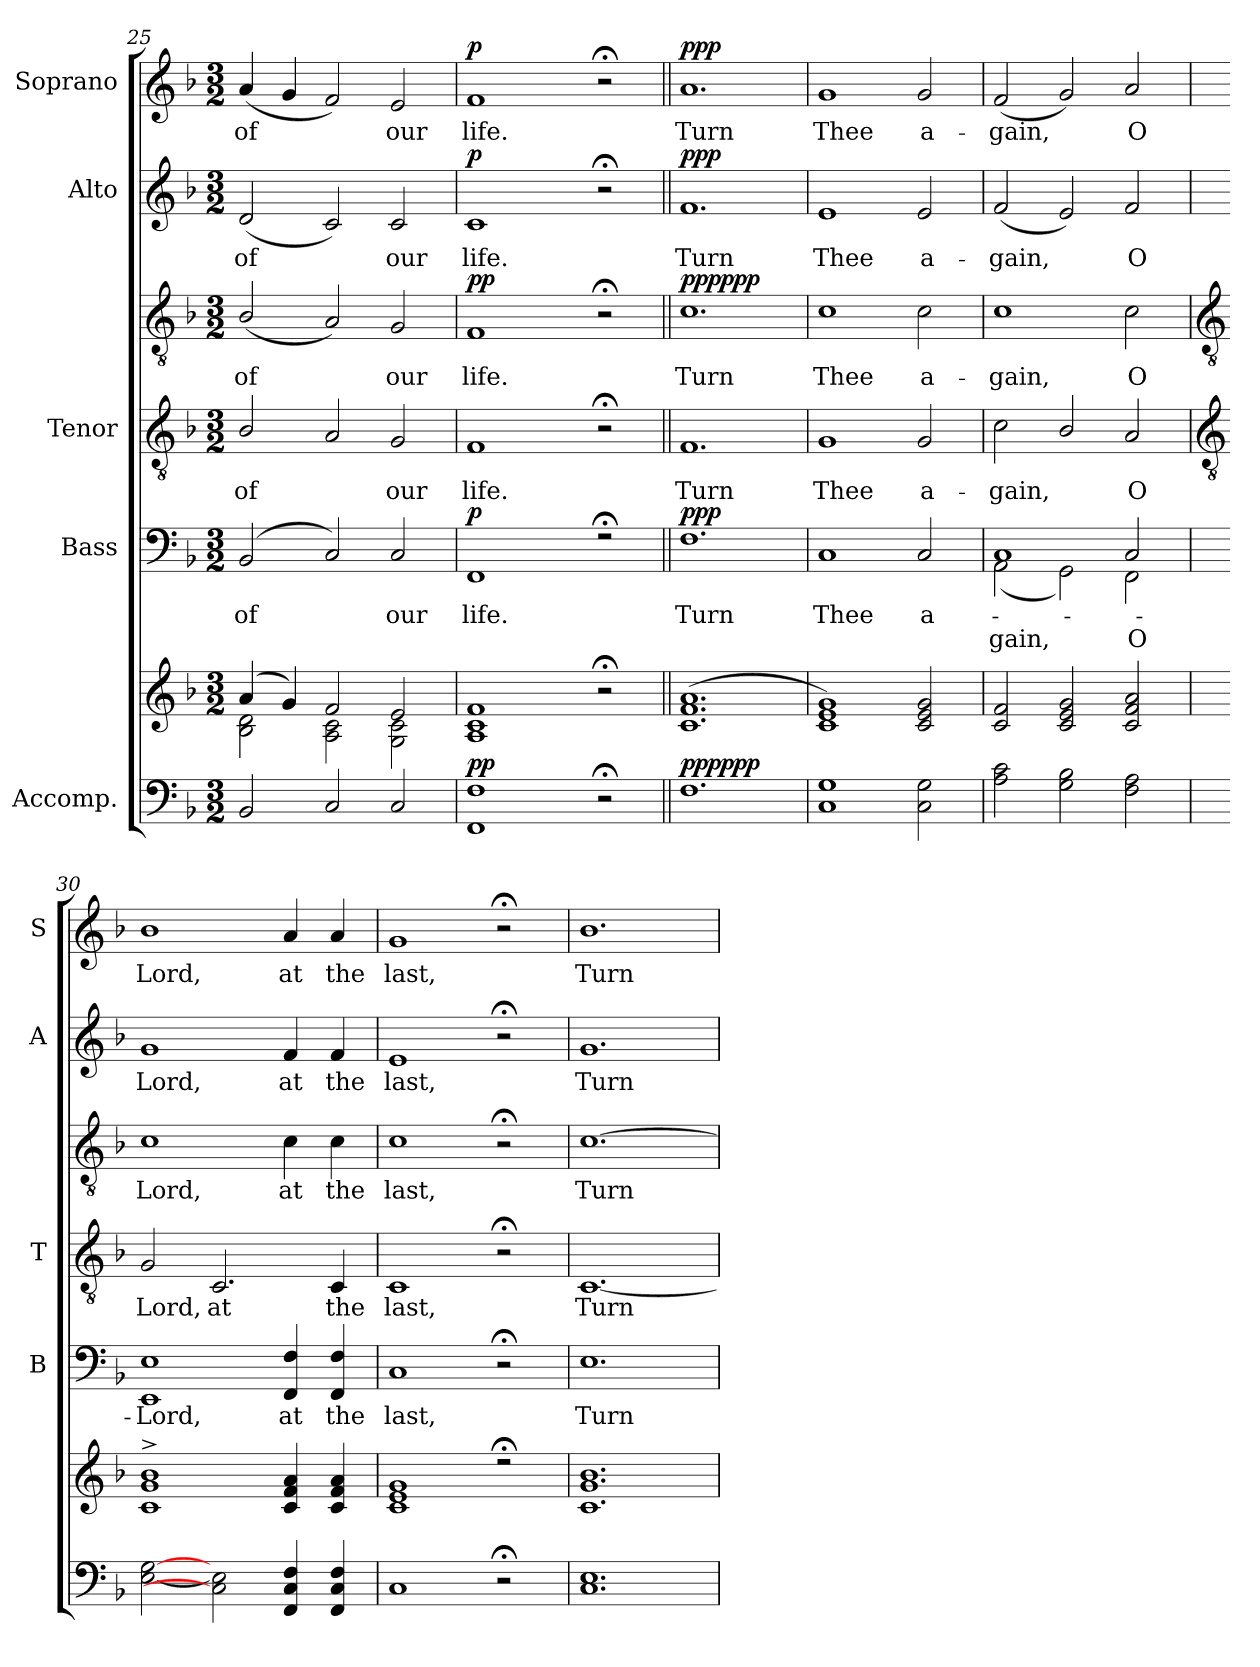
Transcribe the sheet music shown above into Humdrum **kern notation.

**kern	**kern	**dynam	**kern	**text	**text	**dynam	**kern	**text	**kern	**text	**dynam	**kern	**text	**dynam	**kern	**text	**dynam
*part5	*part5	*part5	*part4	*part4	*part4	*part4	*part3	*part3	*part3	*part3	*part3	*part2	*part2	*part2	*part1	*part1	*part1
*staff7	*staff6	*staff6/7	*staff5	*staff5	*staff5	*staff5	*staff4	*staff4	*staff3	*staff3	*staff3/4	*staff2	*staff2	*staff2	*staff1	*staff1	*staff1
*I"Accomp.	*	*	*I"Bass	*	*	*	*I"Tenor	*	*	*	*	*I"Alto	*	*	*I"Soprano	*	*
*	*	*	*I'B	*	*	*	*I'T	*	*	*	*	*I'A	*	*	*I'S	*	*
*clefF4	*clefG2	*	*clefF4	*	*	*	*clefGv2	*	*clefGv2	*	*	*clefG2	*	*	*clefG2	*	*
*k[b-]	*k[b-]	*	*k[b-]	*	*	*	*k[b-]	*	*k[b-]	*	*	*k[b-]	*	*	*k[b-]	*	*
*F:	*F:	*	*F:	*	*	*	*F:	*	*F:	*	*	*F:	*	*	*F:	*	*
*M3/2	*M3/2	*	*M3/2	*	*	*	*M3/2	*	*M3/2	*	*	*M3/2	*	*	*M3/2	*	*
=25	=25	=25	=25	=25	=25	=25	=25	=25	=25	=25	=25	=25	=25	=25	=25	=25	=25
*	*^	*	*^	*	*	*	*	*	*	*	*	*	*	*	*	*	*
!	!	!	!	!	!LO:N:vis=1	!LO:LY:b	!	!	!	!LO:LY:b	!	!LO:LY:b	!	!	!LO:LY:b	!	!	!LO:LY:b	!
2BB-	(>4a/	2B-\ 2d\	.	(<2BB-	1.ryy	of	.	.	2B-/	of	(<2B-/	of	.	(<2d	of	.	(<4a	of	.
.	4g/)	.	.	.	.	.	.	.	.	.	.	.	.	.	.	.	4g	.	.
2C	2f/	2A\ 2c\	.	2C)	.	.	.	.	2A	.	2A)	.	.	2c)	.	.	2f)	.	.
!	!	!	!	!	!	!LO:LY:b	!	!	!	!LO:LY:b	!	!LO:LY:b	!	!	!LO:LY:b	!	!	!LO:LY:b	!
2C	2e/	2G\ 2c\	.	2C	.	our	.	.	2G	our	2G	our	.	2c	our	.	2e	our	.
=26	=26	=26	=26	=26	=26	=26	=26	=26	=26	=26	=26	=26	=26	=26	=26	=26	=26	=26	=26
!	!	!	!LO:DY:a=2	!	!LO:N:vis=1	!LO:LY:b	!	!	!	!LO:LY:b	!	!LO:LY:b	!	!	!LO:LY:b	!	!	!LO:LY:b	!
!	!	!	!LO:DY:n=1:b	!	!	!	!	!LO:DY:b	!	!	!	!	!LO:DY:b=2	!	!	!	!	!	!
!	!	!	!	!	!	!	!	!	!	!	!	!	!LO:DY:n=1:b	!	!	!LO:DY:b	!	!	!LO:DY:b
1FF 1F	1A/ 1c/ 1f/	2ryy	p p	1FF	1.ryy	life.	.	p	1F/	life.	1F	life.	p p	1c	life.	p	1f	life.	p
.	.	2ryy	.	.	.	.	.	.	.	.	.	.	.	.	.	.	.	.	.
2r;<	2r;<	2ryy	.	2r;<	.	.	.	.	2r;<	.	2r;<	.	.	2r;<	.	.	2r;<	.	.
=27||	=27||	=27||	=27||	=27||	=27||	=27||	=27||	=27||	=27||	=27||	=27||	=27||	=27||	=27||	=27||	=27||	=27||	=27||	=27||
!	!	!LO:N:vis=1	!LO:DY:a=2	!	!LO:N:vis=1	!LO:LY:b	!	!	!	!LO:LY:b	!	!LO:LY:b	!	!	!LO:LY:b	!	!	!LO:LY:b	!
!	!	!	!LO:DY:n=1:b	!	!	!	!	!LO:DY:b	!	!	!	!	!LO:DY:b=2	!	!	!	!	!	!
!	!	!	!	!	!	!	!	!	!	!	!	!	!LO:DY:n=1:b	!	!	!LO:DY:b	!	!	!LO:DY:b
1.F	(>1.c/ 1.f/ 1.a/	1.ryy	ppp ppp	1.F	1.ryy	Turn	.	ppp	1.F	Turn	1.c	Turn	ppp ppp	1.f	Turn	ppp	1.a	Turn	ppp
=28	=28	=28	=28	=28	=28	=28	=28	=28	=28	=28	=28	=28	=28	=28	=28	=28	=28	=28	=28
!	!	!LO:N:vis=1	!	!	!LO:N:vis=1	!LO:LY:b	!	!	!	!LO:LY:b	!	!LO:LY:b	!	!	!LO:LY:b	!	!	!LO:LY:b	!
1C 1G	1c/ 1e/ 1g/)	1.ryy	.	1C	1.ryy	Thee	.	.	1G	-Thee	1c	Thee	.	1e	Thee	.	1g	Thee	.
!	!	!	!	!	!	!LO:LY:b	!	!	!	!LO:LY:b	!	!LO:LY:b	!	!	!LO:LY:b	!	!	!LO:LY:b	!
2C\ 2G\	2c/ 2e/ 2g/	.	.	2C	.	a-	.	.	2G	a-	2c	a-	.	2e	a-	.	2g	a-	.
=29	=29	=29	=29	=29	=29	=29	=29	=29	=29	=29	=29	=29	=29	=29	=29	=29	=29	=29	=29
!	!	!LO:N:vis=1	!	!	!	!	!LO:LY:b	!	!	!LO:LY:b	!	!LO:LY:b	!	!	!LO:LY:b	!	!	!LO:LY:b	!
2A\ 2c\	2c/ 2f/	1.ryy	.	1C	(<2AA\	.	gain,	.	2c	gain,	1c	-gain,	.	(<2f	-gain,	.	(<2f	-gain,	.
2G\ 2B-\	2c/ 2e/ 2g/	.	.	.	2GG\)	.	.	.	2B-/	.	.	.	.	2e)	.	.	2g)	.	.
!	!	!	!	!	!	!	!LO:LY:b	!	!	!LO:LY:b	!	!LO:LY:b	!	!	!LO:LY:b	!	!	!LO:LY:b	!
2F\ 2A\	2c/ 2f/ 2a/	.	.	2C	2FF	.	O	.	2A	O	2c	O	.	2f	O	.	2a	O	.
*	*	*	*	*v	*v	*	*	*	*	*	*	*	*	*	*	*	*	*	*
!!LO:LB:g=z
=30	=30	=30	=30	=30	=30	=30	=30	=30	=30	=30	=30	=30	=30	=30	=30	=30	=30	=30
*	*	*	*	*	*	*	*	*clefGv2	*	*clefGv2	*	*	*	*	*	*	*	*
*	*	*	*	*^	*	*	*	*	*	*	*	*	*	*	*	*	*	*
!	!	!LO:N:vis=1	!	!	!	!LO:LY:b	!	!	!	!LO:LY:b	!	!LO:LY:b	!	!	!LO:LY:b	!	!	!LO:LY:b	!
*	*	*	*	*v	*v	*	*	*	*	*	*	*	*	*	*	*	*	*	*
[2E [2G	1c/^ 1g/^ 1b-/^	1.ryy	.	1EE 1E	Lord,	.	.	2G	Lord,	1c	Lord,	.	1g	Lord,	.	1b-	Lord,	.
!	!	!	!	!	!	!	!	!	!LO:LY:b	!	!	!	!	!	!	!	!	!
2C] 2E]	.	.	.	.	.	.	.	2.C	at	.	.	.	.	.	.	.	.	.
!	!	!	!	!	!LO:LY:b	!	!	!	!	!	!LO:LY:b	!	!	!LO:LY:b	!	!	!LO:LY:b	!
4FF 4C 4F	4c/ 4f/ 4a/	.	.	4FF 4F	at	.	.	.	.	4c	at	.	4f	at	.	4a	at	.
!	!	!	!	!	!LO:LY:b	!	!	!	!LO:LY:b	!	!LO:LY:b	!	!	!LO:LY:b	!	!	!LO:LY:b	!
4FF 4C 4F	4c/ 4f/ 4a/	.	.	4FF 4F	the	.	.	4C	the	4c	the	.	4f	the	.	4a	the	.
=31	=31	=31	=31	=31	=31	=31	=31	=31	=31	=31	=31	=31	=31	=31	=31	=31	=31	=31
!	!	!LO:N:vis=1	!	!	!LO:LY:b	!	!	!	!LO:LY:b	!	!LO:LY:b	!	!	!LO:LY:b	!	!	!LO:LY:b	!
1C	1c/ 1e/ 1g/	1.ryy	.	1C	last,	.	.	1C	last,	1c	last,	.	1e	last,	.	1g	last,	.
2r;<	2r;<	.	.	2r;<	.	.	.	2r;<	.	2r;<	.	.	2r;<	.	.	2r;<	.	.
=32	=32	=32	=32	=32	=32	=32	=32	=32	=32	=32	=32	=32	=32	=32	=32	=32	=32	=32
!	!	!LO:N:vis=1	!	!	!LO:LY:b	!	!	!	!LO:LY:b	!	!LO:LY:b	!	!	!LO:LY:b	!	!	!LO:LY:b	!
1.C 1.E	1.c/ 1.g/ 1.b-/	1.ryy	.	1.E	Turn	.	.	[1.C	Turn	[1.c	Turn	.	1.g	Turn	.	1.b-	Turn	.
*	*v	*v	*	*	*	*	*	*	*	*	*	*	*	*	*	*	*	*
=	=	=	=	=	=	=	=	=	=	=	=	=	=	=	=	=	=
*-	*-	*-	*-	*-	*-	*-	*-	*-	*-	*-	*-	*-	*-	*-	*-	*-	*-
